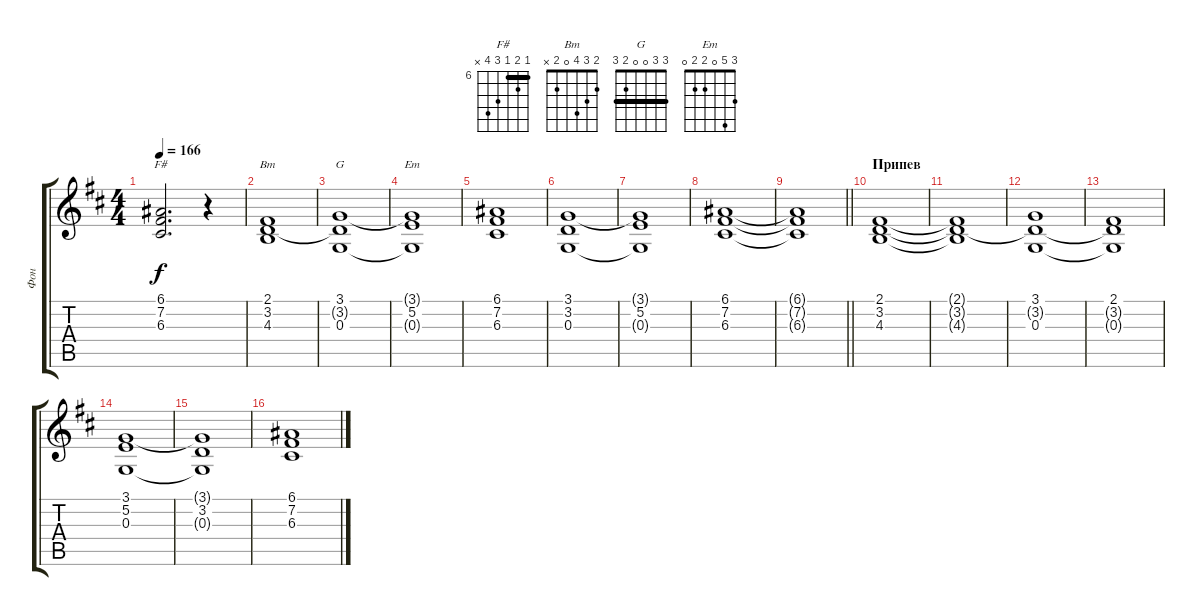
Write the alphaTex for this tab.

\track ("Фон" "Фон") {instrument pad2warm}
\staff {score tabs}
\tuning (E4 B3 G3 D3 A2 E2) {hide}
\chord ("F#" 6 7 6 8 9 x) {firstfret 6 barre 6}
\chord ("Bm" 2 3 4 0 2 x)
\chord ("G" 3 3 0 0 2 3) {barre 3}
\chord ("Em" 3 5 0 2 2 0)
\ts (4 4)
\tempo 166
\clef g2
\ks bminor
(6.1 7.2 6.3).2{d ch "F#" dy f} r.4 |
(2.1 3.2 4.3).1{ch "Bm"} |
(3.1 3.2{t} 0.3).1{ch "G"} |
(3.1{t} 5.2 0.3{t}).1{ch "Em"} |
(6.1 7.2 6.3).1 |
(3.1 3.2 0.3).1 |
(3.1{t} 5.2 0.3{t}).1 |
(6.1 7.2 6.3).1 |
\barLineRight lightlight
(6.1{t} 7.2{t} 6.3{t}).1 |
\section ("" "Припев")
(2.1 3.2 4.3).1 |
(2.1{t} 3.2{t} 4.3{t}).1 |
(3.1 3.2{t} 0.3).1 |
(2.1 3.2{t} 0.3{t}).1 |
(3.1 5.2 0.3).1 |
(3.1{t} 3.2 0.3{t}).1 |
(6.1 7.2 6.3).1
